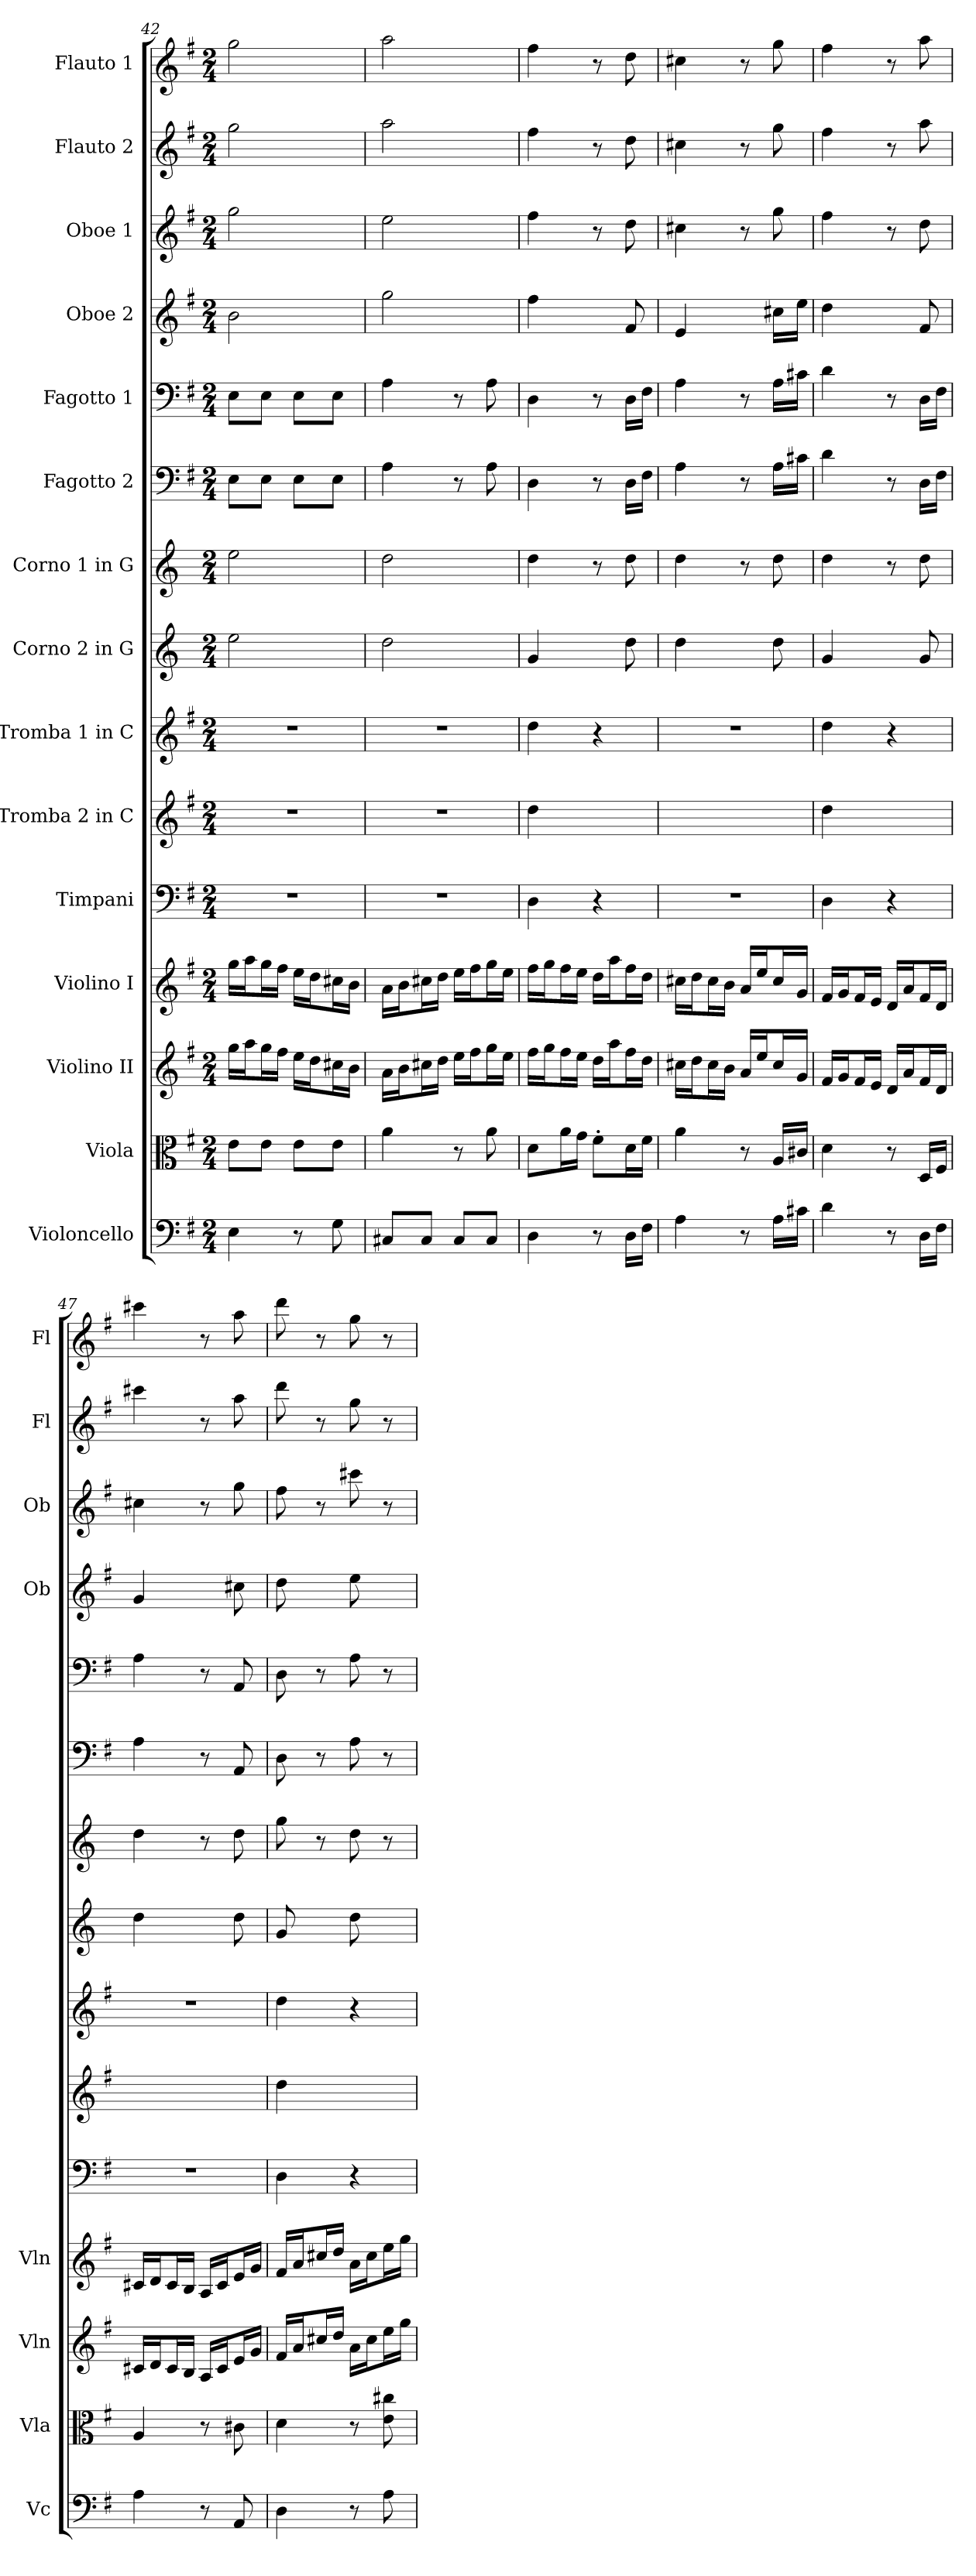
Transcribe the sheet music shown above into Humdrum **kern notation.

**kern	**kern	**kern	**kern	**kern	**kern	**kern	**kern	**kern	**kern	**kern	**kern	**kern	**kern	**kern
*part15	*part14	*part13	*part12	*part11	*part10	*part9	*part8	*part7	*part6	*part5	*part4	*part3	*part2	*part1
*staff15	*staff14	*staff13	*staff12	*staff11	*staff10	*staff9	*staff8	*staff7	*staff6	*staff5	*staff4	*staff3	*staff2	*staff1
*I"Violoncello	*I"Viola	*I"Violino II	*I"Violino I	*I"Timpani	*I"Tromba 2 in C	*I"Tromba 1 in C	*I"Corno 2 in G	*I"Corno 1 in G	*I"Fagotto 2	*I"Fagotto 1	*I"Oboe 2	*I"Oboe 1	*I"Flauto 2	*I"Flauto 1
*I'Vc	*I'Vla	*I'Vln	*I'Vln	*	*	*	*	*	*	*	*I'Ob	*I'Ob	*I'Fl	*I'Fl
*clefF4	*clefC3	*clefG2	*clefG2	*clefF4	*clefG2	*clefG2	*clefG2	*clefG2	*clefF4	*clefF4	*clefG2	*clefG2	*clefG2	*clefG2
*	*	*	*	*	*ITrd1c2	*ITrd1c2	*ITrd-4c-7	*ITrd-4c-7	*	*	*	*	*	*
*k[f#]	*k[f#]	*k[f#]	*k[f#]	*k[f#]	*k[b-]	*k[b-]	*k[f#]	*k[f#]	*k[f#]	*k[f#]	*k[f#]	*k[f#]	*k[f#]	*k[f#]
*G:	*G:	*G:	*G:	*G:	*F:	*F:	*G:	*G:	*G:	*G:	*G:	*G:	*G:	*G:
*M2/4	*M2/4	*M2/4	*M2/4	*M2/4	*M2/4	*M2/4	*M2/4	*M2/4	*M2/4	*M2/4	*M2/4	*M2/4	*M2/4	*M2/4
=42	=42	=42	=42	=42	=42	=42	=42	=42	=42	=42	=42	=42	=42	=42
4E	8e\L	16gg\LL	16gg\LL	2r	2r	2r	2bb	2bb	8E\L	8E\L	2b	2gg	2gg	2gg
.	.	16aa\J	16aa\J	.	.	.	.	.	.	.	.	.	.	.
.	8e\J	16gg\L	16gg\L	.	.	.	.	.	8E\J	8E\J	.	.	.	.
.	.	16ff#\JJ	16ff#\JJ	.	.	.	.	.	.	.	.	.	.	.
8r	8e\L	16ee\LL	16ee\LL	.	.	.	.	.	8E\L	8E\L	.	.	.	.
.	.	16dd\J	16dd\J	.	.	.	.	.	.	.	.	.	.	.
8G	8e\J	16cc#X\L	16cc#X\L	.	.	.	.	.	8E\J	8E\J	.	.	.	.
.	.	16b\JJ	16b\JJ	.	.	.	.	.	.	.	.	.	.	.
=43	=43	=43	=43	=43	=43	=43	=43	=43	=43	=43	=43	=43	=43	=43
8C#X/L	4a	16a\LL	16a\LL	2r	2r	2r	2aa	2aa	4A	4A	2gg	2ee	2aa	2aa
.	.	16b\J	16b\J	.	.	.	.	.	.	.	.	.	.	.
8C#/J	.	16cc#X\L	16cc#X\L	.	.	.	.	.	.	.	.	.	.	.
.	.	16dd\JJ	16dd\JJ	.	.	.	.	.	.	.	.	.	.	.
8C#/L	8r	16ee\LL	16ee\LL	.	.	.	.	.	8r	8r	.	.	.	.
.	.	16ff#\J	16ff#\J	.	.	.	.	.	.	.	.	.	.	.
8C#/J	8a	16gg\L	16gg\L	.	.	.	.	.	8A	8A	.	.	.	.
.	.	16ee\JJ	16ee\JJ	.	.	.	.	.	.	.	.	.	.	.
=44	=44	=44	=44	=44	=44	=44	=44	=44	=44	=44	=44	=44	=44	=44
4D	8d\L	16ff#\LL	16ff#\LL	4D	4cc	4cc	4dd	4aa	4D	4D	4ff#	4ff#	4ff#	4ff#
.	.	16gg\J	16gg\J	.	.	.	.	.	.	.	.	.	.	.
.	16a\L	16ff#\L	16ff#\L	.	.	.	.	.	.	.	.	.	.	.
.	16g\JJ	16ee\JJ	16ee\JJ	.	.	.	.	.	.	.	.	.	.	.
8r	8f#'\L	16dd\LL	16dd\LL	4r	4ryy	4r	8ryy	8r	8r	8r	8ryy	8r	8r	8r
.	.	16aa\J	16aa\J	.	.	.	.	.	.	.	.	.	.	.
16D\LL	16d\L	16ff#\L	16ff#\L	.	.	.	8aa	8aa	16D\LL	16D\LL	8f#	8dd	8dd	8dd
16F#\JJ	16f#\JJ	16dd\JJ	16dd\JJ	.	.	.	.	.	16F#\JJ	16F#\JJ	.	.	.	.
=45	=45	=45	=45	=45	=45	=45	=45	=45	=45	=45	=45	=45	=45	=45
4A	4a	16cc#X\LL	16cc#X\LL	2r	2ryy	2r	4aa	4aa	4A	4A	4e	4cc#X	4cc#X	4cc#X
.	.	16dd\J	16dd\J	.	.	.	.	.	.	.	.	.	.	.
.	.	16cc#\L	16cc#\L	.	.	.	.	.	.	.	.	.	.	.
.	.	16b\JJ	16b\JJ	.	.	.	.	.	.	.	.	.	.	.
8r	8r	16a/LL	16a/LL	.	.	.	8ryy	8r	8r	8r	8ryy	8r	8r	8r
.	.	16ee/J	16ee/J	.	.	.	.	.	.	.	.	.	.	.
16A\LL	16A/LL	16cc#/L	16cc#/L	.	.	.	8aa	8aa	16A\LL	16A\LL	16cc#X\LL	8gg	8gg	8gg
16c#X\JJ	16c#X/JJ	16g/JJ	16g/JJ	.	.	.	.	.	16c#X\JJ	16c#X\JJ	16ee\JJ	.	.	.
=46	=46	=46	=46	=46	=46	=46	=46	=46	=46	=46	=46	=46	=46	=46
4d	4d	16f#/LL	16f#/LL	4D	4cc	4cc	4dd	4aa	4d	4d	4dd	4ff#	4ff#	4ff#
.	.	16g/J	16g/J	.	.	.	.	.	.	.	.	.	.	.
.	.	16f#/L	16f#/L	.	.	.	.	.	.	.	.	.	.	.
.	.	16e/JJ	16e/JJ	.	.	.	.	.	.	.	.	.	.	.
8r	8r	16d/LL	16d/LL	4r	4ryy	4r	8ryy	8r	8r	8r	8ryy	8r	8r	8r
.	.	16a/J	16a/J	.	.	.	.	.	.	.	.	.	.	.
16D\LL	16D/LL	16f#/L	16f#/L	.	.	.	8dd	8aa	16D\LL	16D\LL	8f#	8dd	8aa	8aa
16F#\JJ	16F#/JJ	16d/JJ	16d/JJ	.	.	.	.	.	16F#\JJ	16F#\JJ	.	.	.	.
=47	=47	=47	=47	=47	=47	=47	=47	=47	=47	=47	=47	=47	=47	=47
4A	4A	16c#X/LL	16c#X/LL	2r	2ryy	2r	4aa	4aa	4A	4A	4g	4cc#X	4ccc#X	4ccc#X
.	.	16d/J	16d/J	.	.	.	.	.	.	.	.	.	.	.
.	.	16c#/L	16c#/L	.	.	.	.	.	.	.	.	.	.	.
.	.	16B/JJ	16B/JJ	.	.	.	.	.	.	.	.	.	.	.
8r	8r	16A/LL	16A/LL	.	.	.	8ryy	8r	8r	8r	8ryy	8r	8r	8r
.	.	16c#/J	16c#/J	.	.	.	.	.	.	.	.	.	.	.
8AA	8c#X	16e/L	16e/L	.	.	.	8aa	8aa	8AA	8AA	8cc#X	8gg	8aa	8aa
.	.	16g/JJ	16g/JJ	.	.	.	.	.	.	.	.	.	.	.
=48	=48	=48	=48	=48	=48	=48	=48	=48	=48	=48	=48	=48	=48	=48
4D	4d	16f#/LL	16f#/LL	4D	4cc	4cc	8dd	8ddd	8D	8D	8dd	8ff#	8ddd	8ddd
.	.	16a/J	16a/J	.	.	.	.	.	.	.	.	.	.	.
.	.	16cc#X/L	16cc#X/L	.	.	.	8ryy	8r	8r	8r	8ryy	8r	8r	8r
.	.	16dd/JJ	16dd/JJ	.	.	.	.	.	.	.	.	.	.	.
8r	8r	16a\LL	16a\LL	4r	4ryy	4r	8aa	8aa	8A	8A	8ee	8ccc#X	8gg	8gg
.	.	16cc#\J	16cc#\J	.	.	.	.	.	.	.	.	.	.	.
8A	8e 8cc#X	16ee\L	16ee\L	.	.	.	8ryy	8r	8r	8r	8ryy	8r	8r	8r
.	.	16gg\JJ	16gg\JJ	.	.	.	.	.	.	.	.	.	.	.
=	=	=	=	=	=	=	=	=	=	=	=	=	=	=
*-	*-	*-	*-	*-	*-	*-	*-	*-	*-	*-	*-	*-	*-	*-
